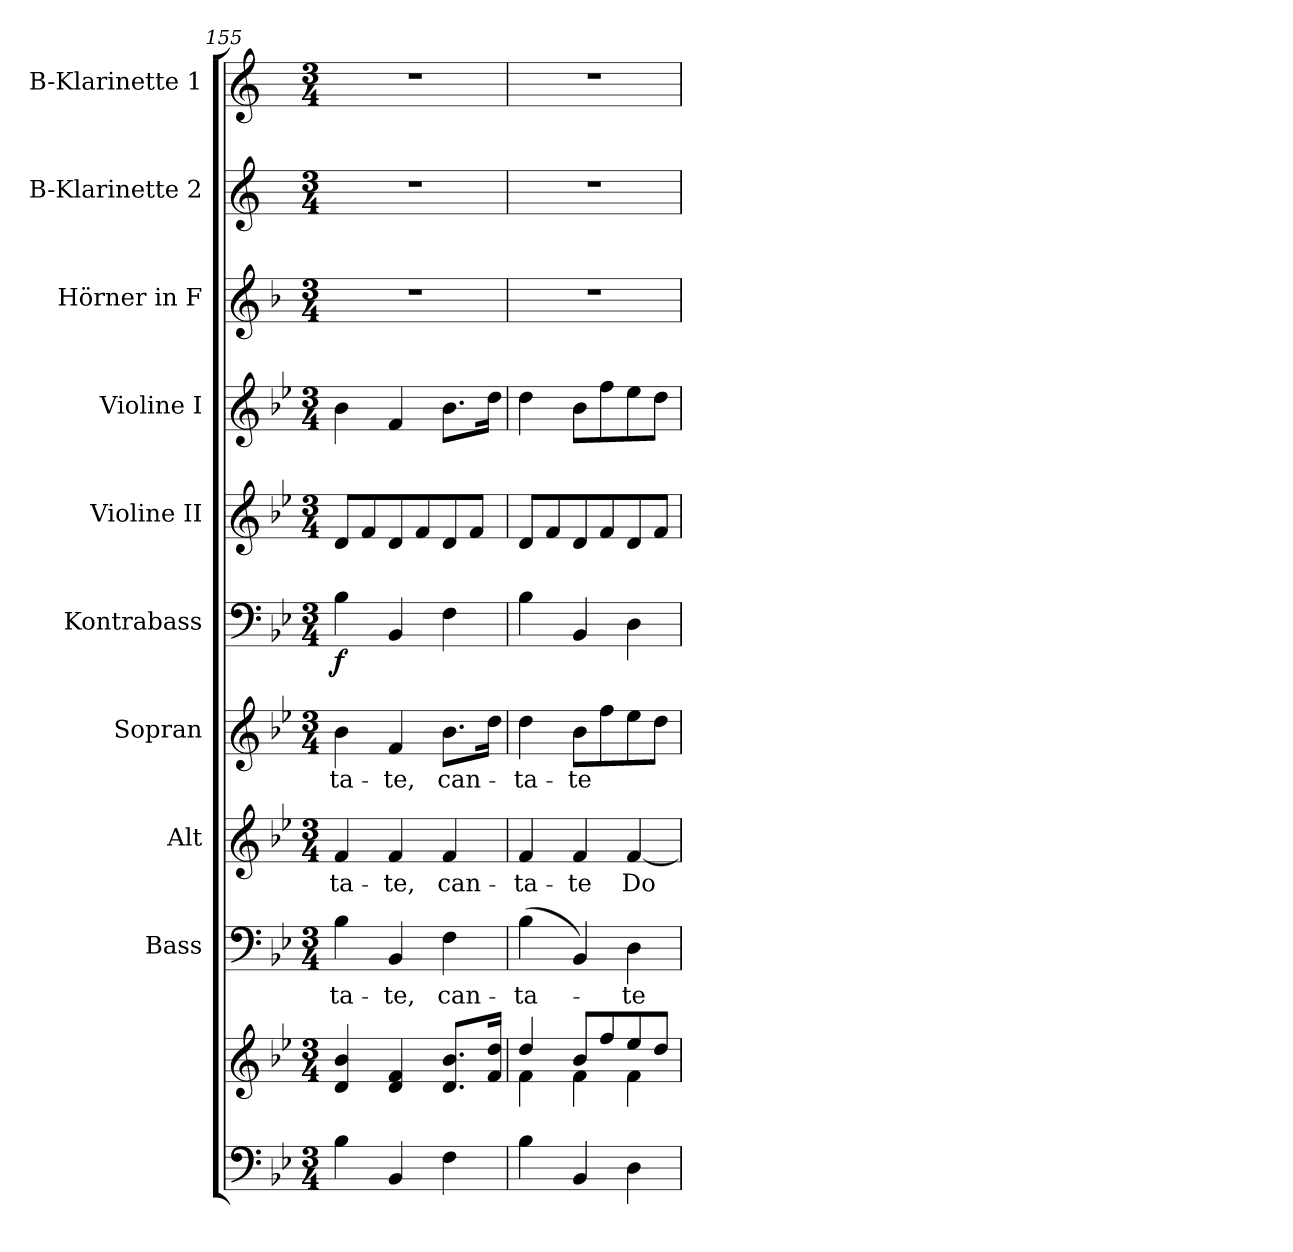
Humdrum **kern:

**kern	**kern	**kern	**text	**kern	**text	**kern	**text	**kern	**dynam	**kern	**kern	**kern	**kern	**kern
*part10	*part10	*part9	*part9	*part8	*part8	*part7	*part7	*part6	*part6	*part5	*part4	*part3	*part2	*part1
*staff11	*staff10	*staff9	*staff9	*staff8	*staff8	*staff7	*staff7	*staff6	*staff6	*staff5	*staff4	*staff3	*staff2	*staff1
*	*	*I"Bass	*	*I"Alt	*	*I"Sopran	*	*I"Kontrabass	*	*I"Violine II	*I"Violine I	*I"Hörner in F	*I"B-Klarinette 2	*I"B-Klarinette 1
*	*	*I'B.	*	*I'A.	*	*I'S.	*	*I'Kb.	*	*I'Vl. II	*I'Vl. I	*	*I'B Kl. 2	*I'B Kl. 1
*clefF4	*clefG2	*clefF4	*	*clefG2	*	*clefG2	*	*clefF4	*	*clefG2	*clefG2	*clefG2	*clefG2	*clefG2
*	*	*	*	*	*	*	*	*ITrd7c12	*	*	*	*ITrd4c7	*ITrd1c2	*ITrd1c2
*k[b-e-]	*k[b-e-]	*k[b-e-]	*	*k[b-e-]	*	*k[b-e-]	*	*k[b-e-]	*	*k[b-e-]	*k[b-e-]	*k[b-e-]	*k[b-e-]	*k[b-e-]
*B-:	*B-:	*B-:	*	*B-:	*	*B-:	*	*B-:	*	*B-:	*B-:	*B-:	*B-:	*B-:
*M3/4	*M3/4	*M3/4	*	*M3/4	*	*M3/4	*	*M3/4	*	*M3/4	*M3/4	*M3/4	*M3/4	*M3/4
=155	=155	=155	=155	=155	=155	=155	=155	=155	=155	=155	=155	=155	=155	=155
!	!	!	!LO:LY:b	!	!LO:LY:b	!	!LO:LY:b	!	!LO:DY:b	!	!	!	!	!
4B-\	4d/ 4b-/	4B-\	-ta-	4f/	-ta-	4b-\	-ta-	4BB-\	f	8d/L	4b-\	2.r	2.r	2.r
.	.	.	.	.	.	.	.	.	.	8f/	.	.	.	.
!	!	!	!LO:LY:b	!	!LO:LY:b	!	!LO:LY:b	!	!	!	!	!	!	!
4BB-/	4d/ 4f/	4BB-/	-te,	4f/	-te,	4f/	-te,	4BBB-/	.	8d/	4f/	.	.	.
.	.	.	.	.	.	.	.	.	.	8f/	.	.	.	.
!	!	!	!LO:LY:b	!	!LO:LY:b	!	!LO:LY:b	!	!	!	!	!	!	!
4F\	8.d/ 8.b-/L	4F\	can-	4f/	can-	8.b-\L	can-	4FF\	.	8d/	8.b-\L	.	.	.
.	.	.	.	.	.	.	.	.	.	8f/J	.	.	.	.
.	16f/ 16dd/Jk	.	.	.	.	16dd\Jk	.	.	.	.	16dd\Jk	.	.	.
!!LO:PB:g=z
=156	=156	=156	=156	=156	=156	=156	=156	=156	=156	=156	=156	=156	=156	=156
*	*^	*	*	*	*	*	*	*	*	*	*	*	*	*
!	!	!	!	!LO:LY:b	!	!LO:LY:b	!	!LO:LY:b	!	!	!	!	!	!	!
4B-\	4dd/	4f\	(>4B-\	-ta-	4f/	-ta-	4dd\	-ta-	4BB-\	.	8d/L	4dd\	2.r	2.r	2.r
.	.	.	.	.	.	.	.	.	.	.	8f/	.	.	.	.
!	!	!	!	!	!	!LO:LY:b	!	!LO:LY:b	!	!	!	!	!	!	!
4BB-/	8b-/L	4f\	4BB-/)	.	4f/	-te	8b-\L	-te	4BBB-/	.	8d/	8b-\L	.	.	.
.	8ff/	.	.	.	.	.	8ff\	.	.	.	8f/	8ff\	.	.	.
!	!	!	!	!LO:LY:b	!	!LO:LY:b	!	!	!	!	!	!	!	!	!
4D\	8ee-/	4f\	4D\	-te	[4f/	Do-	8ee-\	.	4DD\	.	8d/	8ee-\	.	.	.
.	8dd/J	.	.	.	.	.	8dd\J	.	.	.	8f/J	8dd\J	.	.	.
*	*v	*v	*	*	*	*	*	*	*	*	*	*	*	*	*
=	=	=	=	=	=	=	=	=	=	=	=	=	=	=
*-	*-	*-	*-	*-	*-	*-	*-	*-	*-	*-	*-	*-	*-	*-
